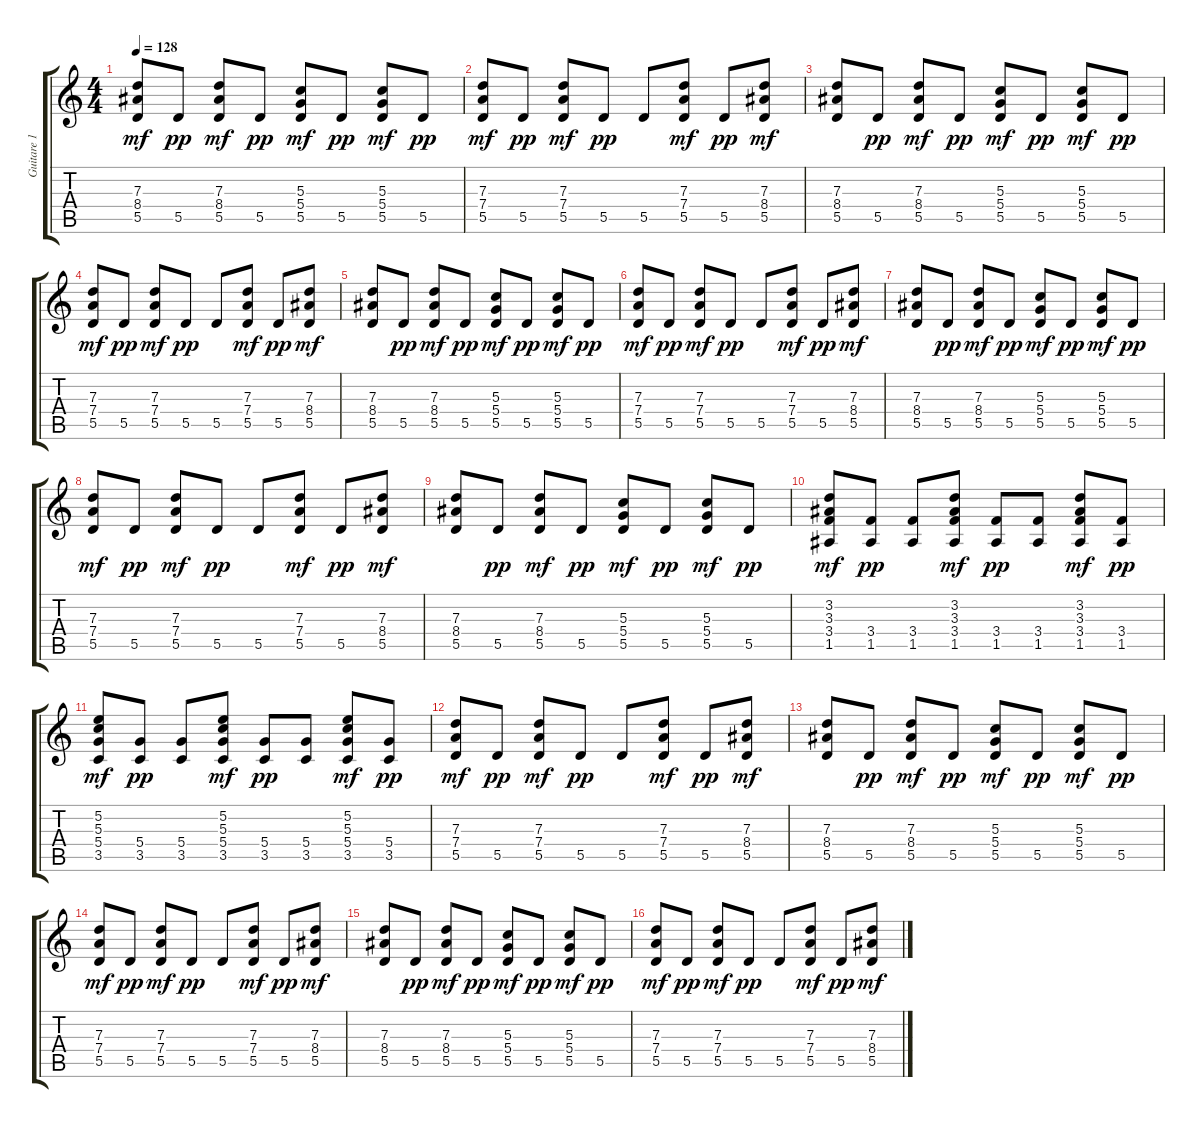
\track ("Guitare 1" "Guitare 1") {instrument distortionguitar}
\staff {score tabs}
\tuning (E4 B3 G3 D3 A2 E2) {hide}
\ts (4 4)
\tempo 128
\clef g2
\ks c
(7.3 8.4 5.5).8{dy mf} 5.5.8{dy pp} (7.3 8.4 5.5).8{dy mf} 5.5.8{dy pp} (5.3 5.4 5.5).8{dy mf} 5.5.8{dy pp} (5.3 5.4 5.5).8{dy mf} 5.5.8{dy pp} |
(7.3 7.4 5.5).8{dy mf} 5.5.8{dy pp} (7.3 7.4 5.5).8{dy mf} 5.5.8{dy pp} 5.5.8 (7.3 7.4 5.5).8{dy mf} 5.5.8{dy pp} (7.3 8.4 5.5).8{dy mf} |
(7.3 8.4 5.5).8 5.5.8{dy pp} (7.3 8.4 5.5).8{dy mf} 5.5.8{dy pp} (5.3 5.4 5.5).8{dy mf} 5.5.8{dy pp} (5.3 5.4 5.5).8{dy mf} 5.5.8{dy pp} |
(7.3 7.4 5.5).8{dy mf} 5.5.8{dy pp} (7.3 7.4 5.5).8{dy mf} 5.5.8{dy pp} 5.5.8 (7.3 7.4 5.5).8{dy mf} 5.5.8{dy pp} (7.3 8.4 5.5).8{dy mf} |
(7.3 8.4 5.5).8 5.5.8{dy pp} (7.3 8.4 5.5).8{dy mf} 5.5.8{dy pp} (5.3 5.4 5.5).8{dy mf} 5.5.8{dy pp} (5.3 5.4 5.5).8{dy mf} 5.5.8{dy pp} |
(7.3 7.4 5.5).8{dy mf} 5.5.8{dy pp} (7.3 7.4 5.5).8{dy mf} 5.5.8{dy pp} 5.5.8 (7.3 7.4 5.5).8{dy mf} 5.5.8{dy pp} (7.3 8.4 5.5).8{dy mf} |
(7.3 8.4 5.5).8 5.5.8{dy pp} (7.3 8.4 5.5).8{dy mf} 5.5.8{dy pp} (5.3 5.4 5.5).8{dy mf} 5.5.8{dy pp} (5.3 5.4 5.5).8{dy mf} 5.5.8{dy pp} |
(7.3 7.4 5.5).8{dy mf} 5.5.8{dy pp} (7.3 7.4 5.5).8{dy mf} 5.5.8{dy pp} 5.5.8 (7.3 7.4 5.5).8{dy mf} 5.5.8{dy pp} (7.3 8.4 5.5).8{dy mf} |
(7.3 8.4 5.5).8 5.5.8{dy pp} (7.3 8.4 5.5).8{dy mf} 5.5.8{dy pp} (5.3 5.4 5.5).8{dy mf} 5.5.8{dy pp} (5.3 5.4 5.5).8{dy mf} 5.5.8{dy pp} |
(3.2 3.3 3.4 1.5).8{dy mf} (3.4 1.5).8{dy pp} (3.4 1.5).8 (3.2 3.3 3.4 1.5).8{dy mf} (3.4 1.5).8{dy pp} (3.4 1.5).8 (3.2 3.3 3.4 1.5).8{dy mf} (3.4 1.5).8{dy pp} |
(5.2 5.3 5.4 3.5).8{dy mf} (5.4 3.5).8{dy pp} (5.4 3.5).8 (5.2 5.3 5.4 3.5).8{dy mf} (5.4 3.5).8{dy pp} (5.4 3.5).8 (5.2 5.3 5.4 3.5).8{dy mf} (5.4 3.5).8{dy pp} |
(7.3 7.4 5.5).8{dy mf} 5.5.8{dy pp} (7.3 7.4 5.5).8{dy mf} 5.5.8{dy pp} 5.5.8 (7.3 7.4 5.5).8{dy mf} 5.5.8{dy pp} (7.3 8.4 5.5).8{dy mf} |
(7.3 8.4 5.5).8 5.5.8{dy pp} (7.3 8.4 5.5).8{dy mf} 5.5.8{dy pp} (5.3 5.4 5.5).8{dy mf} 5.5.8{dy pp} (5.3 5.4 5.5).8{dy mf} 5.5.8{dy pp} |
(7.3 7.4 5.5).8{dy mf} 5.5.8{dy pp} (7.3 7.4 5.5).8{dy mf} 5.5.8{dy pp} 5.5.8 (7.3 7.4 5.5).8{dy mf} 5.5.8{dy pp} (7.3 8.4 5.5).8{dy mf} |
(7.3 8.4 5.5).8 5.5.8{dy pp} (7.3 8.4 5.5).8{dy mf} 5.5.8{dy pp} (5.3 5.4 5.5).8{dy mf} 5.5.8{dy pp} (5.3 5.4 5.5).8{dy mf} 5.5.8{dy pp} |
(7.3 7.4 5.5).8{dy mf} 5.5.8{dy pp} (7.3 7.4 5.5).8{dy mf} 5.5.8{dy pp} 5.5.8 (7.3 7.4 5.5).8{dy mf} 5.5.8{dy pp} (7.3 8.4 5.5).8{dy mf}
